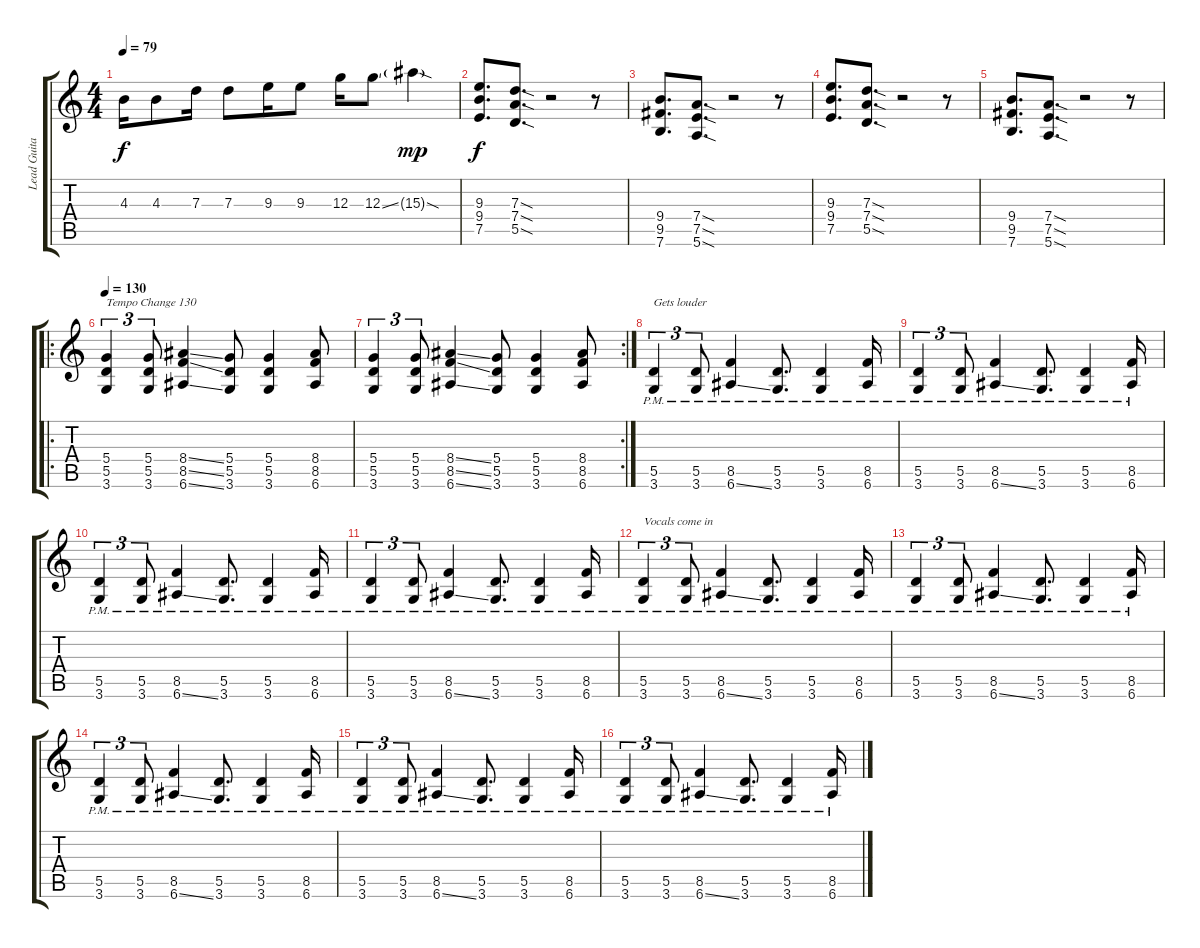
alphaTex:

\track ("Lead Guitar" "Lead Guita") {instrument distortionguitar}
\staff {score tabs}
\tuning (E4 B3 G3 D3 A2 E2) {hide}
\ts (4 4)
\tempo 79
\clef g2
\ks c
4.3.16{dy f} 4.3.8 7.3.16 7.3.8 9.3.16 9.3.8 12.3.16 12.3{ss}.8 15.3{sod g}.4{dy mp} |
(9.3 9.4 7.5).8{d dy f} (7.3{sod} 7.4{sod} 5.5{sod}).8{d} r.2 r.8 |
(9.4 9.5 7.6).8{d} (7.4{sod} 7.5{sod} 5.6{sod}).8{d} r.2 r.8 |
(9.3 9.4 7.5).8{d} (7.3{sod} 7.4{sod} 5.5{sod}).8{d} r.2 r.8 |
(9.4 9.5 7.6).8{d} (7.4{sod} 7.5{sod} 5.6{sod}).8{d} r.2 r.8 |
\ro
\tempo 130
(5.4 5.5 3.6).4{tu (3 2) txt "Tempo Change 130"} (5.4 5.5 3.6).8{tu (3 2)} (8.4{ss} 8.5{ss} 6.6{ss}).4 (5.4 5.5 3.6).8 (5.4 5.5 3.6).4 (8.4 8.5 6.6).8 |
\rc 2
(5.4 5.5 3.6).4{tu (3 2)} (5.4 5.5 3.6).8{tu (3 2)} (8.4{ss} 8.5{ss} 6.6{ss}).4 (5.4 5.5 3.6).8 (5.4 5.5 3.6).4 (8.4 8.5 6.6).8 |
(5.5 3.6{pm}).4{tu (3 2) txt "Gets louder" volume 14} (5.5 3.6{pm}).8{tu (3 2)} (8.5 6.6{ss pm}).4 (5.5 3.6{pm}).8{d} (5.5 3.6{pm}).4 (8.5 6.6{pm}).16 |
(5.5 3.6{pm}).4{tu (3 2)} (5.5 3.6{pm}).8{tu (3 2)} (8.5 6.6{ss pm}).4 (5.5 3.6{pm}).8{d} (5.5 3.6{pm}).4 (8.5 6.6{pm}).16 |
(5.5 3.6{pm}).4{tu (3 2)} (5.5 3.6{pm}).8{tu (3 2)} (8.5 6.6{ss pm}).4 (5.5 3.6{pm}).8{d} (5.5 3.6{pm}).4 (8.5 6.6{pm}).16 |
(5.5 3.6{pm}).4{tu (3 2)} (5.5 3.6{pm}).8{tu (3 2)} (8.5 6.6{ss pm}).4 (5.5 3.6{pm}).8{d} (5.5 3.6{pm}).4 (8.5 6.6{pm}).16 |
(5.5 3.6{pm}).4{tu (3 2) txt "Vocals come in"} (5.5 3.6{pm}).8{tu (3 2)} (8.5 6.6{ss pm}).4 (5.5 3.6{pm}).8{d} (5.5 3.6{pm}).4 (8.5 6.6{pm}).16 |
(5.5 3.6{pm}).4{tu (3 2)} (5.5 3.6{pm}).8{tu (3 2)} (8.5 6.6{ss pm}).4 (5.5 3.6{pm}).8{d} (5.5 3.6{pm}).4 (8.5 6.6{pm}).16 |
(5.5 3.6{pm}).4{tu (3 2)} (5.5 3.6{pm}).8{tu (3 2)} (8.5 6.6{ss pm}).4 (5.5 3.6{pm}).8{d} (5.5 3.6{pm}).4 (8.5 6.6{pm}).16 |
(5.5 3.6{pm}).4{tu (3 2)} (5.5 3.6{pm}).8{tu (3 2)} (8.5 6.6{ss pm}).4 (5.5 3.6{pm}).8{d} (5.5 3.6{pm}).4 (8.5 6.6{pm}).16 |
(5.5 3.6{pm}).4{tu (3 2)} (5.5 3.6{pm}).8{tu (3 2)} (8.5 6.6{ss pm}).4 (5.5 3.6{pm}).8{d} (5.5 3.6{pm}).4 (8.5 6.6{pm}).16
